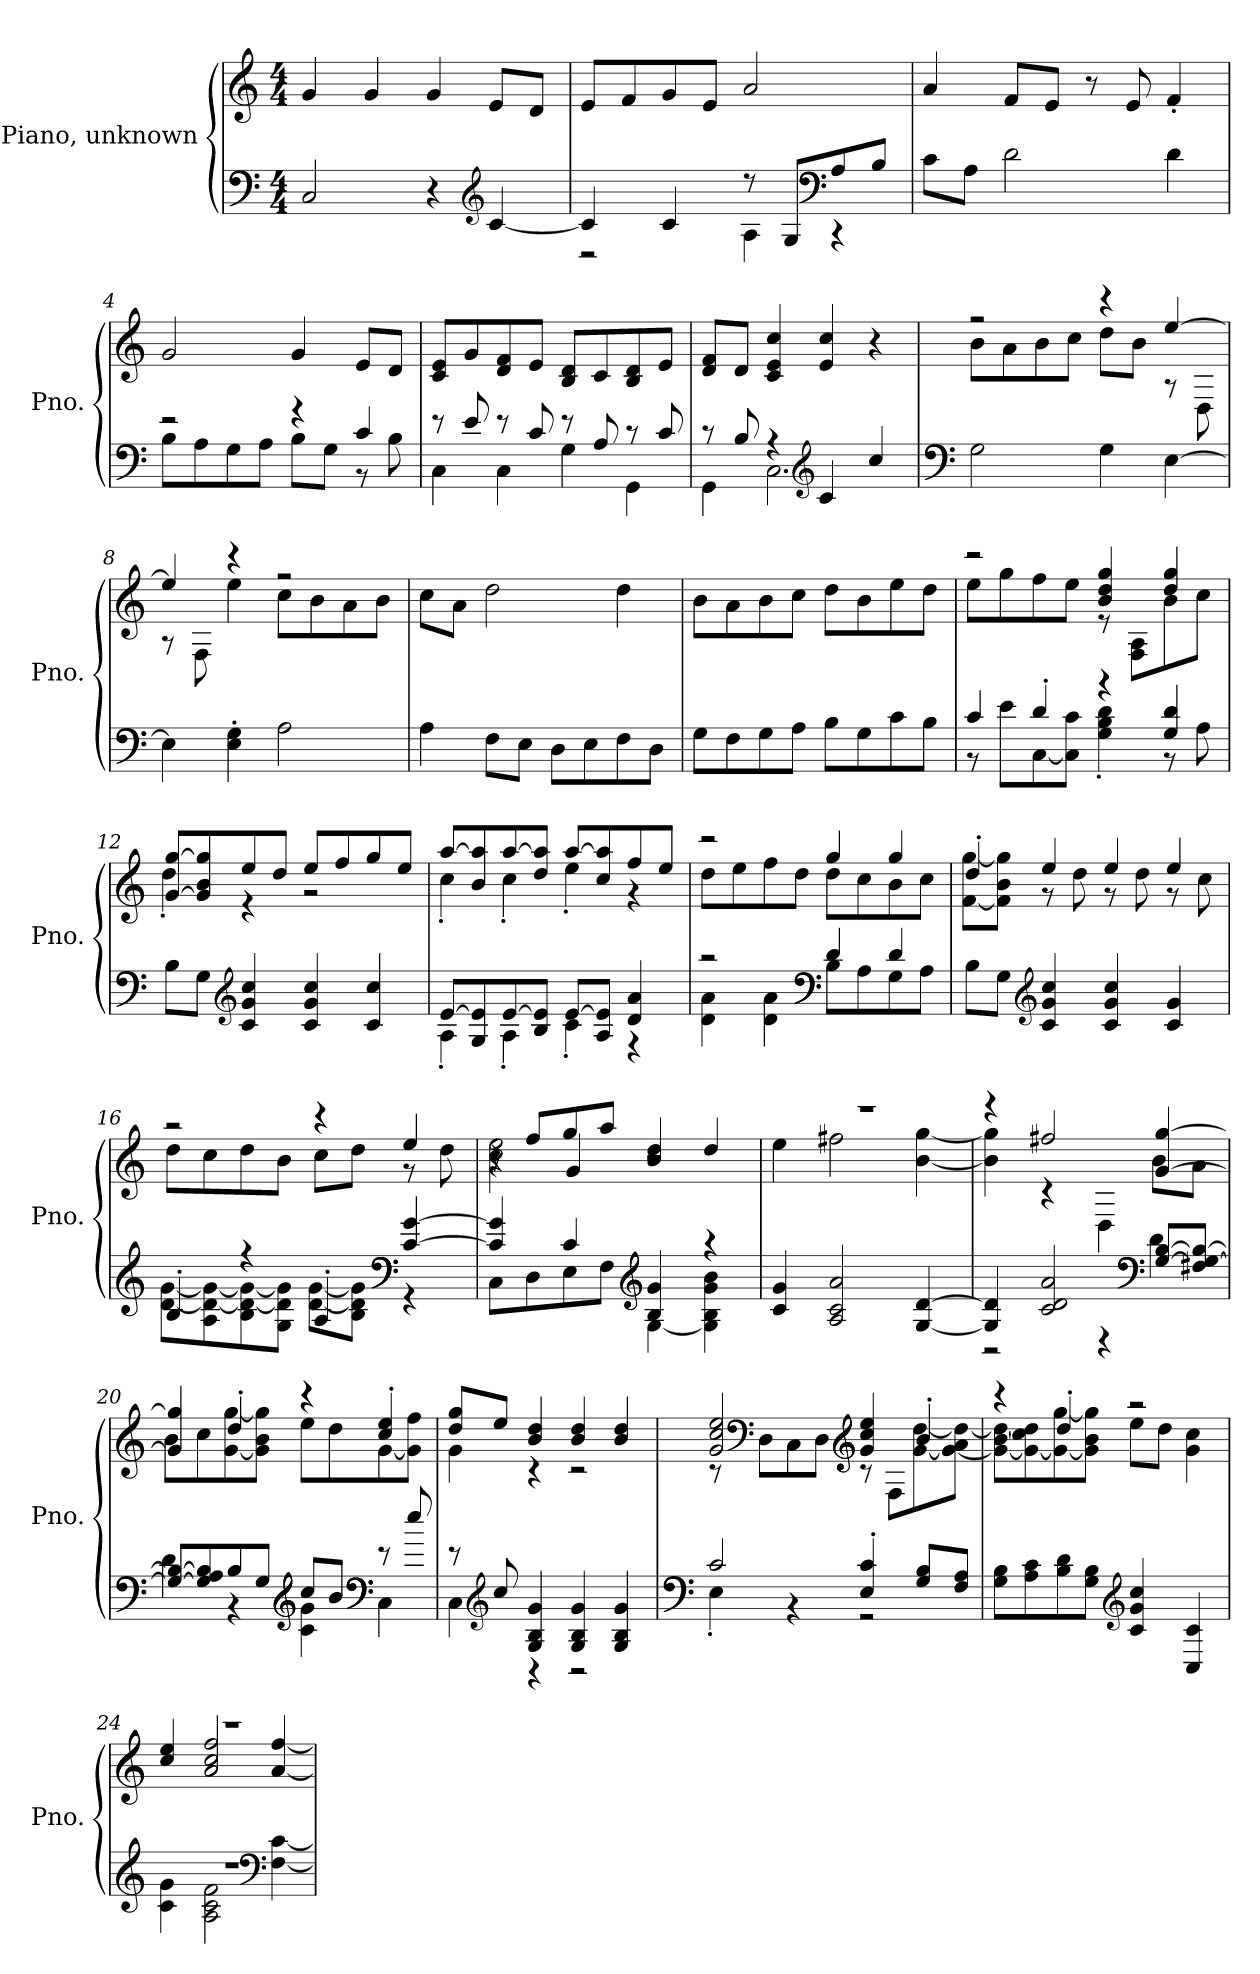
**kern	**kern
*part1	*part1
*staff2	*staff1
*I"Piano, unknown	*
*I'Pno.	*
*clefF4	*clefG2
*k[]	*k[]
*M4/4	*M4/4
*MM120	*MM120
=1	=1
2C/	4g/
.	4g/
4r	4g/
*clefG2	*
[4c/	8e/L
.	8d/J
=2	=2
*^	*
4c/]	2r	8e/L
.	.	8f/
4c/	.	8g/
.	.	8e/J
8r	4A\	2a/
8G/L	.	.
*clefF4	*	*
8A/	4r	.
8B/J	.	.
*v	*v	*
=3	=3
8c\L	4a/
8A\J	.
2d\	8f/L
.	8e/J
.	8r
.	8e/
4d\	4f'/
=4	=4
*^	*
2r	8B\L	2g/
.	8A\	.
.	8G\	.
.	8A\J	.
4r	8B\L	4g/
.	8G\J	.
4c/	8r	8e/L
.	8B\	8d/J
!!LO:LB:g=z
=5	=5	=5
8r	4C\	8c/ 8e/L
8e/	.	8g/
8r	4C\	8d/ 8f/
8c/	.	8e/J
8r	4G\	8B/ 8d/L
8A/	.	8c/
8r	4GG\	8B/ 8d/
8c/	.	8e/J
=6	=6	=6
8r	4GG\	8d/ 8f/L
8B/	.	8d/J
4r	2.C\	4c/ 4e/ 4cc/
*clefG2	*	*
4c/	.	4e/ 4cc/
4cc/	.	4r
*v	*v	*
=7	=7
*clefF4	*
*	*^
2G\	2r	8b\L
.	.	8a\
.	.	8b\
.	.	8cc\J
4G\	4r	8dd\L
.	.	8b\J
[4E\	[4ee/	8r
.	.	8D\
=8	=8	=8
4E\]	4ee/]	8r
.	.	8F\
4E\' 4G\'	4r	4ee\
2A\	2r	8cc\L
.	.	8b\
.	.	8a\
.	.	8b\J
*	*v	*v
=9	=9
4A\	8cc\L
.	8a\J
8F\L	2dd\
8E\J	.
8D\L	.
8E\	.
8F\	4dd\
8D\J	.
!!LO:LB:g=z
=10	=10
8G\L	8b\L
8F\	8a\
8G\	8b\
8A\J	8cc\J
8B\L	8dd\L
8G\	8b\
8c\	8ee\
8B\J	8dd\J
=11	=11
*^	*^
4c/	8r	2r	8ee\L
.	8e\L	.	8gg\
4d'/	[8C\	.	8ff\
.	8C\] 8c\J	.	8ee\J
4r	4G\' 4B\' 4d\'	4b/ 4dd/ 4gg/	8r
.	.	.	8F\ 8A\L
4G/ 4d/	8r	4dd/ 4gg/	8b\
.	8A\	.	8cc\J
*v	*v	*	*
=12	=12	=12
8B\L	[8g/ [8gg/L	4dd'\
8G\J	8g/] 8b/ 8gg/]	.
*clefG2	*	*
4c/ 4g/ 4cc/	8ee/	4r
.	8dd/J	.
4c/ 4g/ 4cc/	8ee/L	2r
.	8ff/	.
4c/ 4cc/	8gg/	.
.	8ee/J	.
=13	=13	=13
*^	*	*
[8e/L	4A'\	[8aa/L	4cc'\
8G/ 8e/]	.	8b/ 8aa/]	.
[8e/	4A'\	[8aa/	4cc'\
8B/ 8e/]J	.	8dd/ 8aa/]J	.
[8e/L	4c'\	[8aa/L	4ee'\
8A/ 8e/]J	.	8cc/ 8aa/]	.
4d/ 4a/	4r	8ff/	4r
.	.	8ee/J	.
!!LO:LB:g=z	!!
=14	=14	=14	=14
2r	4d\ 4a\	2r	8dd\L
.	.	.	8ee\
.	4d\ 4a\	.	8ff\
.	.	.	8dd\J
*clefF4	*	*	*
4d/	8B\L	4gg/	8dd\L
.	8A\	.	8cc\
4d/	8G\	4gg/	8b\
.	8A\J	.	8cc\J
*v	*v	*	*
=15	=15	=15
8B\L	4dd'/	[8f\ [8gg\L
8G\J	.	8f\] 8b\ 8gg\]J
*clefG2	*	*
4c/ 4g/ 4cc/	4ee/	8r
.	.	8dd\
4c/ 4g/ 4cc/	4ee/	8r
.	.	8dd\
4c/ 4g/	4ee/	8r
.	.	8cc\
=16	=16	=16
*^	*	*
4B'/	[8d\ [8g\L	2r	8dd\L
.	8A\ 8d\_ 8g\_	.	8cc\
4r	8B\ 8d\_ 8g\_	.	8dd\
.	8G\ 8d\] 8g\]J	.	8b\J
4A'/	[8d\ [8g\L	4r	8cc\L
.	8B\ 8d\] 8g\]J	.	8dd\J
*clefF4	*	*	*
[4c/ [4g/	4r	4ee/	8r
.	.	.	8dd\
=17	=17	=17	=17
*	*	*	*^
4c/] 4g/]	8C\L	8r	2cc\ 2ee\	4r
.	8D\	8ff/L	.	.
4c/	8E\	8gg/	.	4g/
.	8F\J	8aa/J	.	.
*clefG2	*	*	*	*
4B/ 4g/	[4G\	4b/ 4dd/	2r	2r
4r	4G\] 4B\ 4g\ 4b\	4dd/	.	.
*v	*v	*	*	*
*	*	*v	*v
!!LO:LB:g=z
=18	=18	=18
4c/ 4g/	1r	4ee\
2A/ 2c/ 2a/	.	2ff#X\
[4G/ [4d/	.	[4b\ [4gg\
=19	=19	=19
*^	*	*
4G/] 4d/]	2r	4r	4b\] 4gg\]
2c/ 2d/ 2a/	.	2ff#X/	4r
.	4r	.	4D\
*clefF4	*	*	*
[8G/ [8B/L	4d\	[4g/ [4gg/	8b\L
8F#X/ 8G/_ 8B/_J	.	.	8a\J
=20	=20	=20	=20
8G/_ 8B/_L	4d\	4g/] 4gg/]	8b\L
8G/] 8A/ 8B/]	.	.	8cc\
8B/	4r	4dd'/	[8g\ [8gg\
8G/J	.	.	8g\] 8b\ 8gg\]J
*clefG2	*	*	*
8cc/L	4c\ 4g\	4r	8ee\L
8b/J	.	.	8dd\
*clefF4	*	*	*
8r	4C\	4cc/' 4ee/'	[8g\
8ee/	.	.	8g\] 8ff\J
=21	=21	=21	=21
8r	4C\	8dd/ 8gg/L	4g\
*clefG2	*	*	*
8cc/	.	8ee/J	.
4G/ 4B/ 4g/	4r	4b/ 4dd/	4r
4G/ 4B/ 4g/	2r	4b/ 4dd/	2r
4G/ 4B/ 4g/	.	4b/ 4dd/	.
!!LO:LB:g=z	!!
=22	=22	=22	=22
*clefF4	*	*	*
2c/	4E'\	2g/ 2cc/ 2ee/	8r
*	*	*clefF4	*
.	.	.	8D\L
.	4r	.	8C\
.	.	.	8D\J
*	*	*clefG2	*
4E/' 4c/'	2r	4g/ 4cc/ 4ee/	8r
.	.	.	8F\L
8G/ 8B/L	.	4b'/	[8g\ [8dd\
8F/ 8A/J	.	.	8g\_ 8a\ 8dd\_J
*v	*v	*	*
=23	=23	=23
8G\ 8B\L	4r	8g\_ 8b\ 8dd\_L
8A\ 8c\	.	8g\_ 8cc\ 8dd\]
8B\ 8d\	4dd'/	8g\_ [8gg\
8G\ 8B\J	.	8g\] 8b\ 8gg\]J
*clefG2	*	*
4c/ 4g/ 4cc/	2r	8ee\L
.	.	8dd\J
4C/ 4c/	.	4g\ 4cc\
=24	=24	=24
*^	*	*
1r	4c\ 4g\	1r	4cc/ 4ee/
.	2A\ 2c\ 2f\	.	2a/ 2cc/ 2ff/
*clefF4	*	*	*
.	[4F\ [4c\	.	[4a/ [4ff/
*v	*v	*	*
*	*v	*v
=	=
*-	*-
